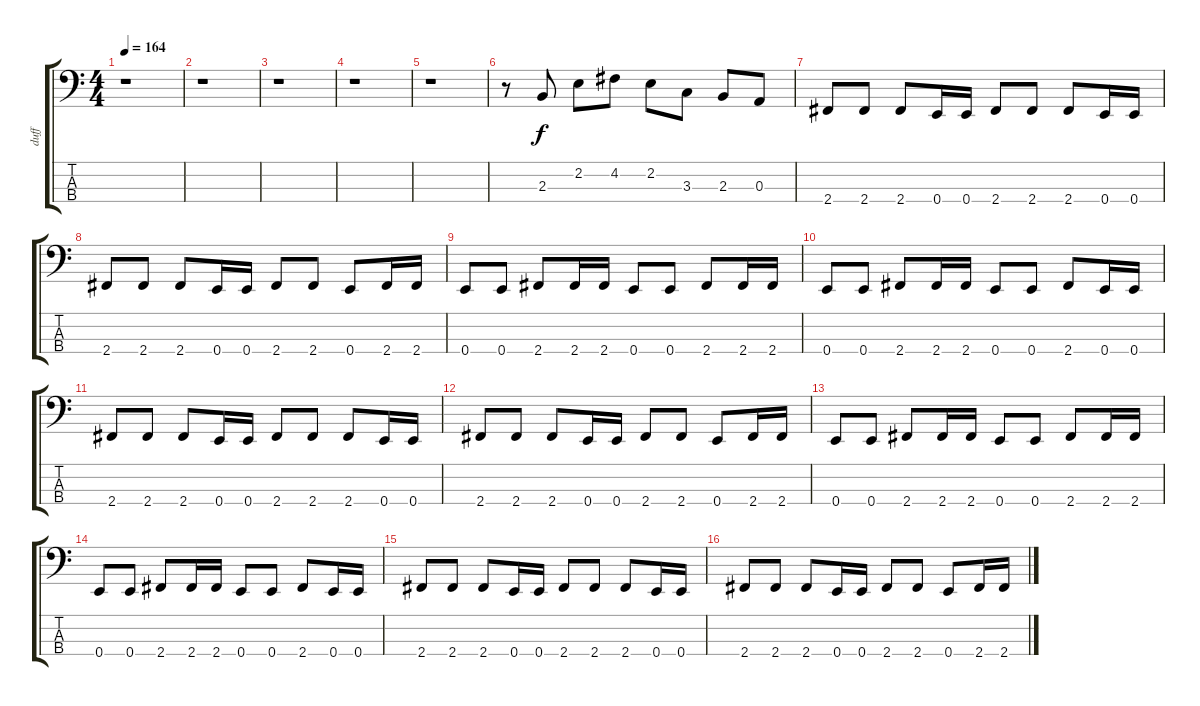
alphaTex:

\track ("duff" "duff") {instrument slapbass1}
\staff {score tabs}
\tuning (G2 D2 A1 E1) {hide}
\ts (4 4)
\tempo 164
\clef f4
\ks c
r.1{dy f instrument slapbass1} |
r.1 |
r.1 |
r.1 |
r.1 |
r.8 2.3.8 2.2.8 4.2.8 2.2.8 3.3.8 2.3.8 0.3.8 |
2.4.8 2.4.8 2.4.8 0.4.16 0.4.16 2.4.8 2.4.8 2.4.8 0.4.16 0.4.16 |
2.4.8 2.4.8 2.4.8 0.4.16 0.4.16 2.4.8 2.4.8 0.4.8 2.4.16 2.4.16 |
0.4.8 0.4.8 2.4.8 2.4.16 2.4.16 0.4.8 0.4.8 2.4.8 2.4.16 2.4.16 |
0.4.8 0.4.8 2.4.8 2.4.16 2.4.16 0.4.8 0.4.8 2.4.8 0.4.16 0.4.16 |
2.4.8 2.4.8 2.4.8 0.4.16 0.4.16 2.4.8 2.4.8 2.4.8 0.4.16 0.4.16 |
2.4.8 2.4.8 2.4.8 0.4.16 0.4.16 2.4.8 2.4.8 0.4.8 2.4.16 2.4.16 |
0.4.8 0.4.8 2.4.8 2.4.16 2.4.16 0.4.8 0.4.8 2.4.8 2.4.16 2.4.16 |
0.4.8 0.4.8 2.4.8 2.4.16 2.4.16 0.4.8 0.4.8 2.4.8 0.4.16 0.4.16 |
2.4.8 2.4.8 2.4.8 0.4.16 0.4.16 2.4.8 2.4.8 2.4.8 0.4.16 0.4.16 |
2.4.8 2.4.8 2.4.8 0.4.16 0.4.16 2.4.8 2.4.8 0.4.8 2.4.16 2.4.16
